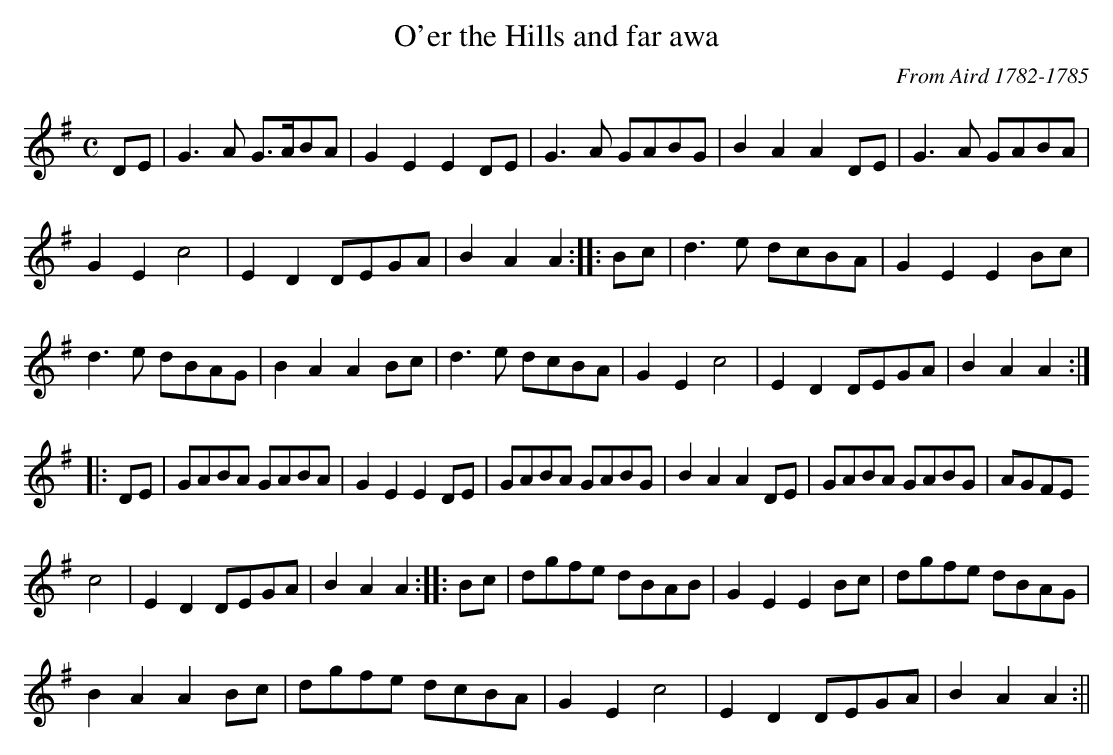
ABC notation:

X:1
T:O'er the Hills and far awa
C:From Aird 1782-1785
M:C
K:G
DE | G3 A G>ABA | G2 E2 E2 DE | G3 A GABG | B2 A2 A2 DE | G3 A GABA |
G2 E2 c4 | E2 D2 DEGA | B2 A2 A2 :||: Bc | d3 e dcBA | G2 E2 E2 Bc |
d3 e dBAG | B2 A2 A2 Bc | d3 e dcBA | G2 E2 c4 | E2 D2 DEGA | B2 A2 A2 :||:
DE | GABA GABA | G2 E2 E2 DE | GABA GABG | B2 A2 A2 DE | GABA GABG | AGFE
c4 | E2 D2 DEGA | B2 A2 A2 :||: Bc | dgfe dBAB | G2 E2 E2 Bc | dgfe dBAG |
B2 A2 A2 Bc | dgfe dcBA | G2 E2 c4 | E2 D2 DEGA | B2 A2 A2 :||
